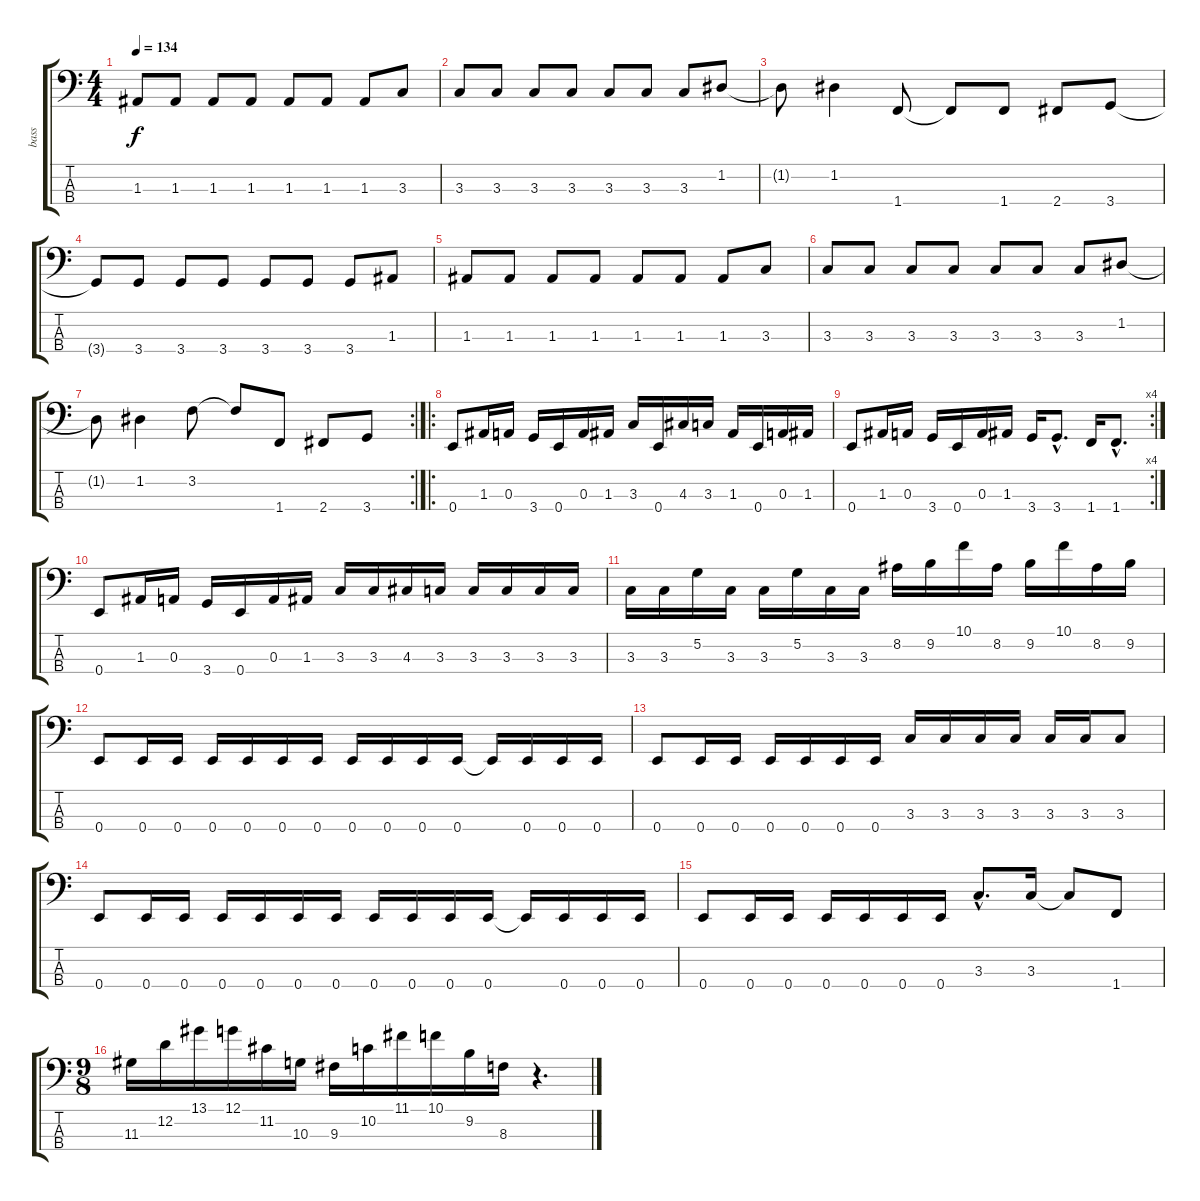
\track ("bass" "bass") {instrument electricbasspick}
\staff {score tabs}
\tuning (G2 D2 A1 E1) {hide}
\ts (4 4)
\tempo 134
\clef f4
\ks c
1.3.8{dy f} 1.3.8 1.3.8 1.3.8 1.3.8 1.3.8 1.3.8 3.3.8 |
3.3.8 3.3.8 3.3.8 3.3.8 3.3.8 3.3.8 3.3.8 1.2.8 |
1.2{t}.8 1.2.4 1.4.8 1.4{t}.8 1.4.8 2.4.8 3.4.8 |
3.4{t}.8 3.4.8 3.4.8 3.4.8 3.4.8 3.4.8 3.4.8 1.3.8 |
1.3.8 1.3.8 1.3.8 1.3.8 1.3.8 1.3.8 1.3.8 3.3.8 |
3.3.8 3.3.8 3.3.8 3.3.8 3.3.8 3.3.8 3.3.8 1.2.8 |
\rc 2
1.2{t}.8 1.2.4 3.2.8 3.2{t}.8 1.4.8 2.4.8 3.4.8 |
\ro
0.4.8 1.3.16 0.3.16 3.4.16 0.4.16 0.3.16 1.3.16 3.3.16 0.4.16 4.3.16 3.3.16 1.3.16 0.4.16 0.3.16 1.3.16 |
\rc 4
0.4.8 1.3.16 0.3.16 3.4.16 0.4.16 0.3.16 1.3.16 3.4.16 3.4{hac}.8{d} 1.4.16 1.4{hac}.8{d} |
0.4.8 1.3.16 0.3.16 3.4.16 0.4.16 0.3.16 1.3.16 3.3.16 3.3.16 4.3.16 3.3.16 3.3.16 3.3.16 3.3.16 3.3.16 |
3.3.16 3.3.16 5.2.16 3.3.16 3.3.16 5.2.16 3.3.16 3.3.16 8.2.16 9.2.16 10.1.16 8.2.16 9.2.16 10.1.16 8.2.16 9.2.16 |
0.4.8 0.4.16 0.4.16 0.4.16 0.4.16 0.4.16 0.4.16 0.4.16 0.4.16 0.4.16 0.4.16 0.4{t}.16 0.4.16 0.4.16 0.4.16 |
0.4.8 0.4.16 0.4.16 0.4.16 0.4.16 0.4.16 0.4.16 3.3.16 3.3.16 3.3.16 3.3.16 3.3.16 3.3.16 3.3.8 |
0.4.8 0.4.16 0.4.16 0.4.16 0.4.16 0.4.16 0.4.16 0.4.16 0.4.16 0.4.16 0.4.16 0.4{t}.16 0.4.16 0.4.16 0.4.16 |
0.4.8 0.4.16 0.4.16 0.4.16 0.4.16 0.4.16 0.4.16 3.3{hac}.8{d} 3.3.16 3.3{t}.8 1.4.8 |
\ts (9 8)
11.3.16 12.2.16 13.1.16 12.1.16 11.2.16 10.3.16 9.3.16 10.2.16 11.1.16 10.1.16 9.2.16 8.3.16 r.4{d}
